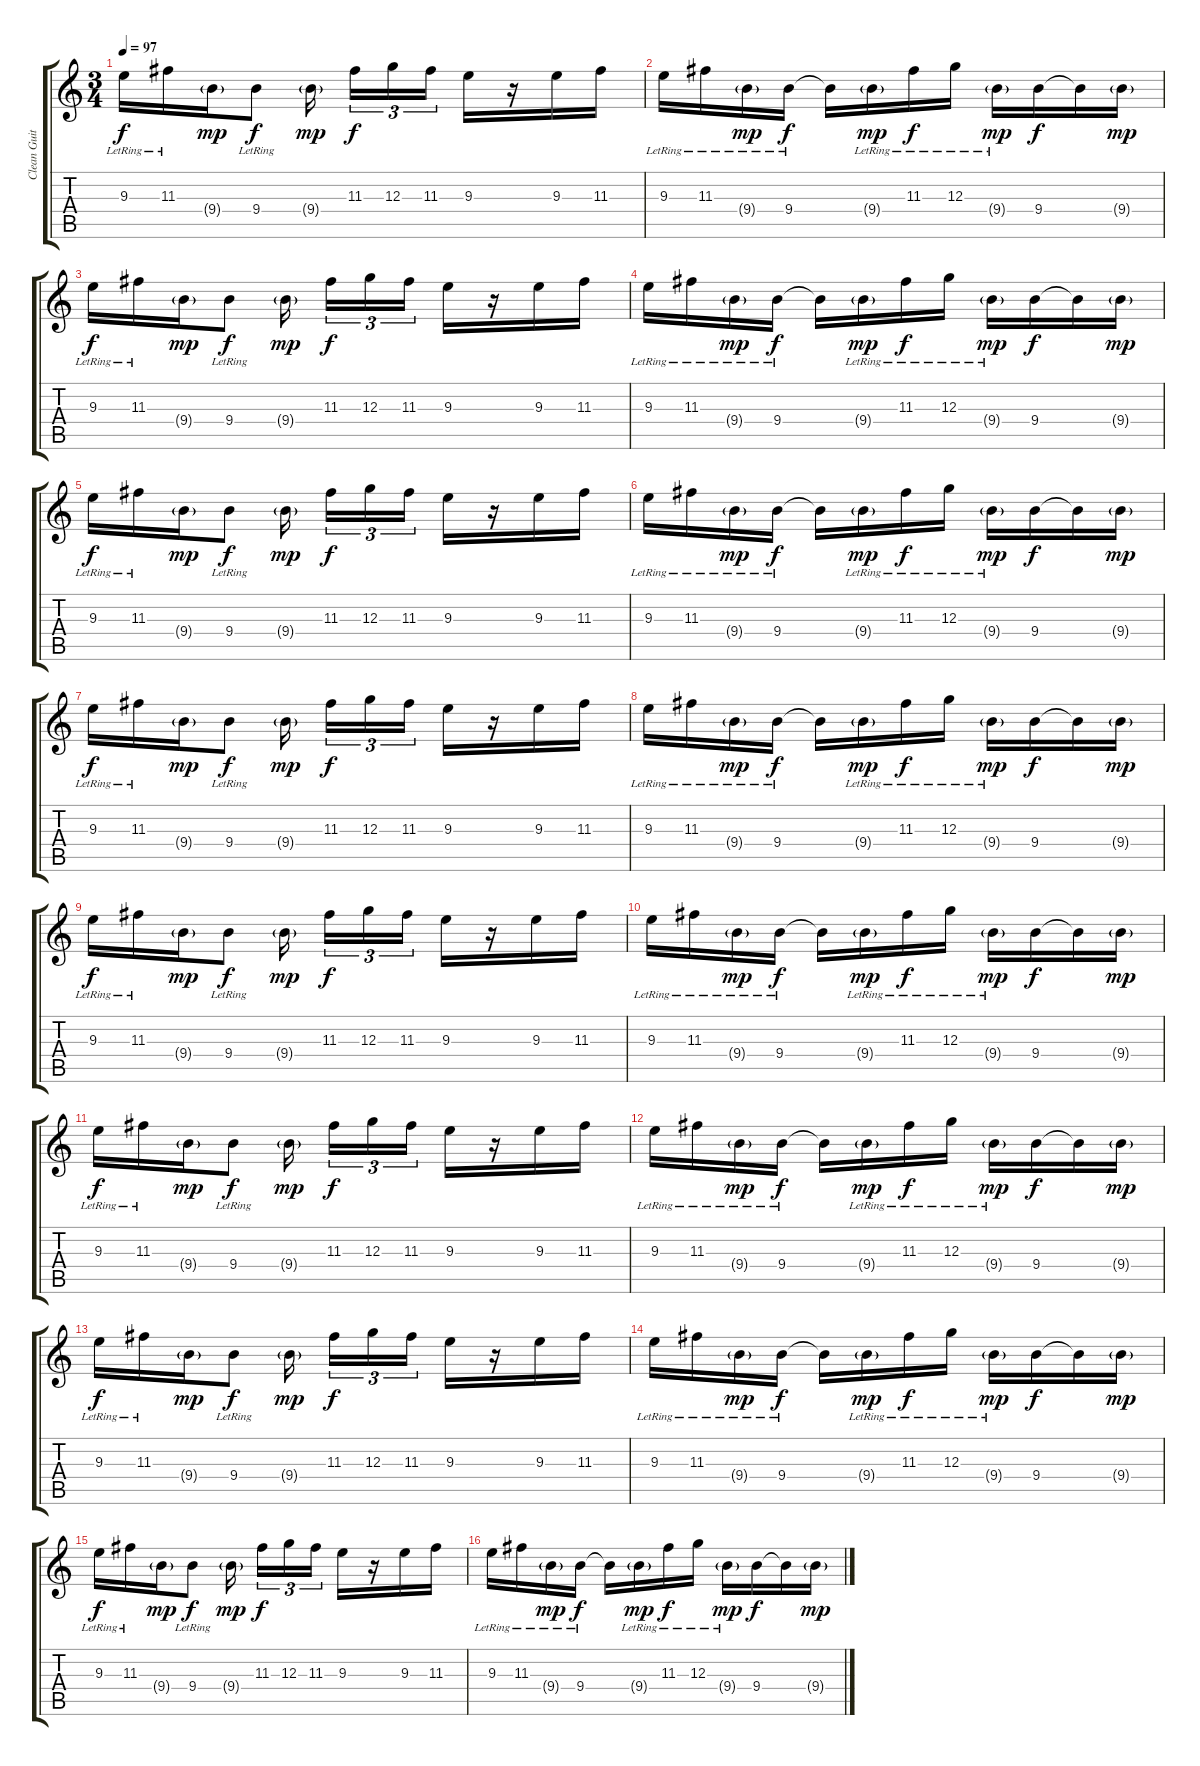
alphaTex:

\track ("Clean Guitars" "Clean Guit") {instrument electricguitarjazz}
\staff {score tabs}
\tuning (E4 B3 G3 D3 A2 D2) {hide}
\ts (3 4)
\tempo 97
\clef g2
\ks c
9.3{lr}.16{dy f} 11.3{lr}.16 9.4{g}.16{dy mp} 9.4{lr}.8{dy f} 9.4{g}.16{dy mp beam splitsecondary} 11.3.16{tu (3 2) dy f} 12.3.16{tu (3 2)} 11.3.16{tu (3 2)} 9.3.16 r.16 9.3.16 11.3.16 |
9.3{lr}.16 11.3{lr}.16 9.4{g lr}.16{dy mp} 9.4{lr}.16{dy f} 9.4{t}.16 9.4{g lr}.16{dy mp} 11.3{lr}.16{dy f} 12.3{lr}.16 9.4{g lr}.16{dy mp} 9.4.16{dy f} 9.4{t}.16 9.4{g}.16{dy mp} |
9.3{lr}.16{dy f} 11.3{lr}.16 9.4{g}.16{dy mp} 9.4{lr}.8{dy f} 9.4{g}.16{dy mp beam splitsecondary} 11.3.16{tu (3 2) dy f} 12.3.16{tu (3 2)} 11.3.16{tu (3 2)} 9.3.16 r.16 9.3.16 11.3.16 |
9.3{lr}.16 11.3{lr}.16 9.4{g lr}.16{dy mp} 9.4{lr}.16{dy f} 9.4{t}.16 9.4{g lr}.16{dy mp} 11.3{lr}.16{dy f} 12.3{lr}.16 9.4{g lr}.16{dy mp} 9.4.16{dy f} 9.4{t}.16 9.4{g}.16{dy mp} |
9.3{lr}.16{dy f} 11.3{lr}.16 9.4{g}.16{dy mp} 9.4{lr}.8{dy f} 9.4{g}.16{dy mp beam splitsecondary} 11.3.16{tu (3 2) dy f} 12.3.16{tu (3 2)} 11.3.16{tu (3 2)} 9.3.16 r.16 9.3.16 11.3.16 |
9.3{lr}.16 11.3{lr}.16 9.4{g lr}.16{dy mp} 9.4{lr}.16{dy f} 9.4{t}.16 9.4{g lr}.16{dy mp} 11.3{lr}.16{dy f} 12.3{lr}.16 9.4{g lr}.16{dy mp} 9.4.16{dy f} 9.4{t}.16 9.4{g}.16{dy mp} |
9.3{lr}.16{dy f} 11.3{lr}.16 9.4{g}.16{dy mp} 9.4{lr}.8{dy f} 9.4{g}.16{dy mp beam splitsecondary} 11.3.16{tu (3 2) dy f} 12.3.16{tu (3 2)} 11.3.16{tu (3 2)} 9.3.16 r.16 9.3.16 11.3.16 |
9.3{lr}.16 11.3{lr}.16 9.4{g lr}.16{dy mp} 9.4{lr}.16{dy f} 9.4{t}.16 9.4{g lr}.16{dy mp} 11.3{lr}.16{dy f} 12.3{lr}.16 9.4{g lr}.16{dy mp} 9.4.16{dy f} 9.4{t}.16 9.4{g}.16{dy mp} |
9.3{lr}.16{dy f} 11.3{lr}.16 9.4{g}.16{dy mp} 9.4{lr}.8{dy f} 9.4{g}.16{dy mp beam splitsecondary} 11.3.16{tu (3 2) dy f} 12.3.16{tu (3 2)} 11.3.16{tu (3 2)} 9.3.16 r.16 9.3.16 11.3.16 |
9.3{lr}.16 11.3{lr}.16 9.4{g lr}.16{dy mp} 9.4{lr}.16{dy f} 9.4{t}.16 9.4{g lr}.16{dy mp} 11.3{lr}.16{dy f} 12.3{lr}.16 9.4{g lr}.16{dy mp} 9.4.16{dy f} 9.4{t}.16 9.4{g}.16{dy mp} |
9.3{lr}.16{dy f} 11.3{lr}.16 9.4{g}.16{dy mp} 9.4{lr}.8{dy f} 9.4{g}.16{dy mp beam splitsecondary} 11.3.16{tu (3 2) dy f} 12.3.16{tu (3 2)} 11.3.16{tu (3 2)} 9.3.16 r.16 9.3.16 11.3.16 |
9.3{lr}.16{volume 11} 11.3{lr}.16 9.4{g lr}.16{dy mp} 9.4{lr}.16{dy f} 9.4{t}.16 9.4{g lr}.16{dy mp} 11.3{lr}.16{dy f} 12.3{lr}.16 9.4{g lr}.16{dy mp} 9.4.16{dy f} 9.4{t}.16 9.4{g}.16{dy mp} |
9.3{lr}.16{dy f} 11.3{lr}.16 9.4{g}.16{dy mp} 9.4{lr}.8{dy f} 9.4{g}.16{dy mp beam splitsecondary} 11.3.16{tu (3 2) dy f} 12.3.16{tu (3 2)} 11.3.16{tu (3 2)} 9.3.16 r.16 9.3.16 11.3.16 |
9.3{lr}.16 11.3{lr}.16 9.4{g lr}.16{dy mp} 9.4{lr}.16{dy f} 9.4{t}.16 9.4{g lr}.16{dy mp} 11.3{lr}.16{dy f} 12.3{lr}.16 9.4{g lr}.16{dy mp} 9.4.16{dy f} 9.4{t}.16 9.4{g}.16{dy mp} |
9.3{lr}.16{dy f} 11.3{lr}.16 9.4{g}.16{dy mp} 9.4{lr}.8{dy f} 9.4{g}.16{dy mp beam splitsecondary} 11.3.16{tu (3 2) dy f} 12.3.16{tu (3 2)} 11.3.16{tu (3 2)} 9.3.16 r.16 9.3.16 11.3.16 |
9.3{lr}.16 11.3{lr}.16 9.4{g lr}.16{dy mp} 9.4{lr}.16{dy f} 9.4{t}.16 9.4{g lr}.16{dy mp} 11.3{lr}.16{dy f} 12.3{lr}.16 9.4{g lr}.16{dy mp} 9.4.16{dy f} 9.4{t}.16 9.4{g}.16{dy mp}
